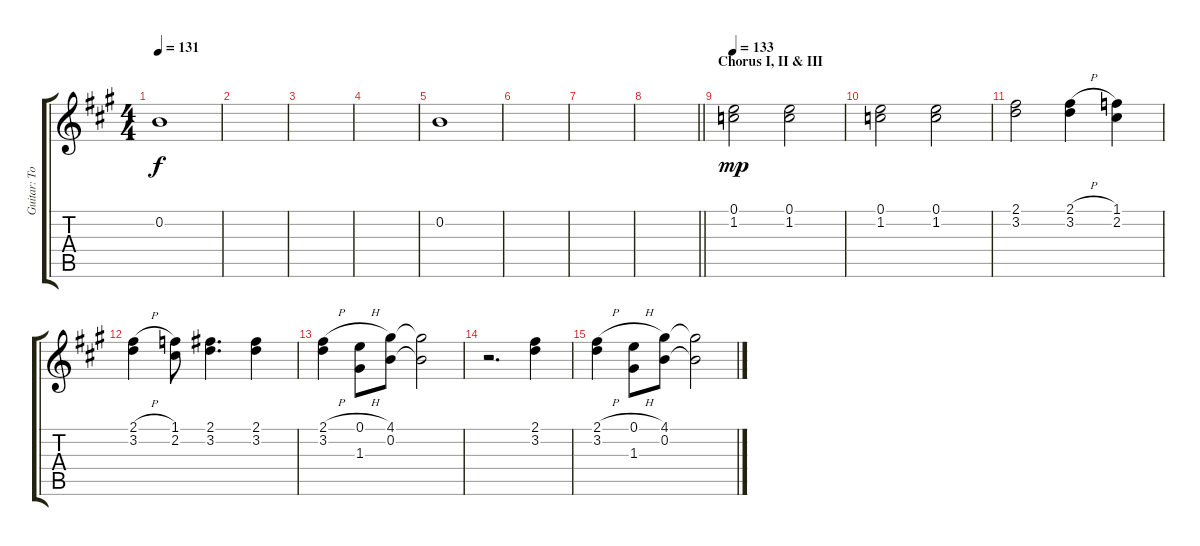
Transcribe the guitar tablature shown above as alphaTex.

\track ("Guitar: Tony" "Guitar: To") {instrument overdrivenguitar}
\staff {score tabs}
\tuning (E4 B3 G3 D3 A2 E2) {hide}
\ts (4 4)
\tempo 131
\clef g2
\ks a
0.2.1{dy f} |
|
|
|
0.2.1 |
|
|
\barLineRight lightlight
|
\section ("" "Chorus I, II & III")
\tempo 133
(0.1 1.2).2{dy mp} (0.1 1.2).2 |
(0.1 1.2).2 (0.1 1.2).2 |
(2.1 3.2).2 (2.1{h} 3.2).4 (1.1 2.2).4 |
(2.1{h} 3.2).4 (1.1 2.2).8 (2.1 3.2).4{d} (2.1 3.2).4 |
(2.1{h} 3.2).4 (0.1{h} 1.3).8 (4.1 0.2).8 (4.1{t} 0.2{t}).2 |
r.2{d} (2.1 3.2).4 |
(2.1{h} 3.2).4 (0.1{h} 1.3).8 (4.1 0.2).8 (4.1{t} 0.2{t}).2
